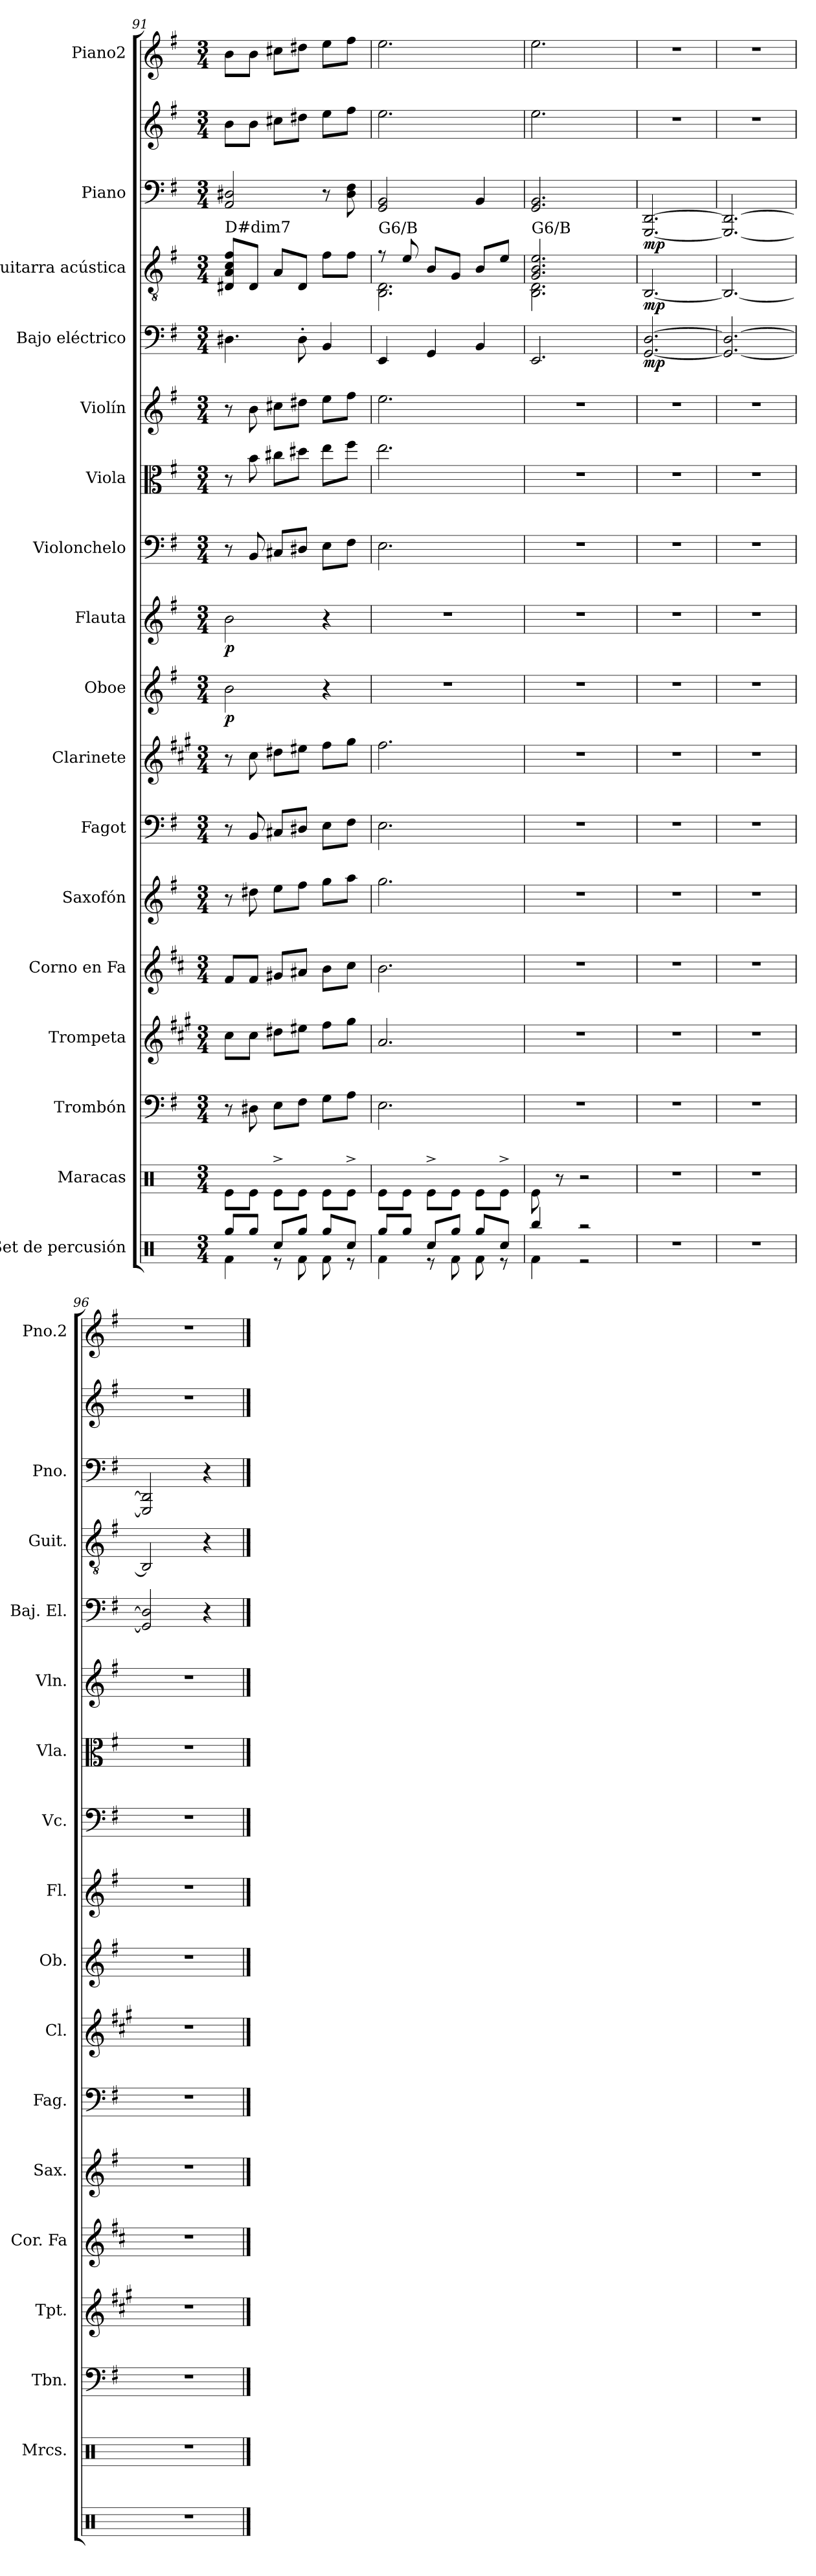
**kern	**kern	**kern	**kern	**kern	**kern	**kern	**kern	**kern	**dynam	**kern	**dynam	**kern	**kern	**kern	**kern	**dynam	**kern	**dynam	**kern	**kern	**dynam	**kern
*part17	*part16	*part15	*part14	*part13	*part12	*part11	*part10	*part9	*part9	*part8	*part8	*part7	*part6	*part5	*part4	*part4	*part3	*part3	*part2	*part2	*part2	*part1
*staff18	*staff17	*staff16	*staff15	*staff14	*staff13	*staff12	*staff11	*staff10	*staff10	*staff9	*staff9	*staff8	*staff7	*staff6	*staff5	*staff5	*staff4	*staff4	*staff3	*staff2	*staff2/3	*staff1
*I"Set de percusión	*I"Maracas	*I"Trombón	*I"Trompeta	*I"Corno en Fa	*I"Saxofón	*I"Fagot	*I"Clarinete	*I"Oboe	*	*I"Flauta	*	*I"Violonchelo	*I"Viola	*I"Violín	*I"Bajo eléctrico	*	*I"Guitarra acústica	*	*I"Piano	*	*	*I"Piano2
*	*I'Mrcs.	*I'Tbn.	*I'Tpt.	*I'Cor. Fa	*I'Sax.	*I'Fag.	*I'Cl.	*I'Ob.	*	*I'Fl.	*	*I'Vc.	*I'Vla.	*I'Vln.	*I'Baj. El.	*	*I'Guit.	*	*I'Pno.	*	*	*I'Pno.2
*clefX	*clefX	*clefF4	*clefG2	*clefG2	*clefG2	*clefF4	*clefG2	*clefG2	*	*clefG2	*	*clefF4	*clefC3	*clefG2	*clefF4	*	*clefGv2	*	*clefF4	*clefG2	*	*clefG2
*	*	*	*ITrd1c2	*ITrd4c7	*ITrd8c14	*	*ITrd1c2	*	*	*	*	*	*	*	*ITrd7c12	*	*	*	*	*	*	*
*k[]	*k[]	*k[f#]	*k[f#]	*k[f#]	*k[f#]	*k[f#]	*k[f#]	*k[f#]	*	*k[f#]	*	*k[f#]	*k[f#]	*k[f#]	*k[f#]	*	*k[f#]	*	*k[f#]	*k[f#]	*	*k[f#]
*M3/4	*M3/4	*M3/4	*M3/4	*M3/4	*M3/4	*M3/4	*M3/4	*M3/4	*	*M3/4	*	*M3/4	*M3/4	*M3/4	*M3/4	*	*M3/4	*	*M3/4	*M3/4	*	*M3/4
=91	=91	=91	=91	=91	=91	=91	=91	=91	=91	=91	=91	=91	=91	=91	=91	=91	=91	=91	=91	=91	=91	=91
*^	*	*	*	*	*	*	*	*	*	*	*	*	*	*	*	*	*	*	*	*	*	*
!	!	!	!	!	!	!	!	!	!	!	!	!	!	!	!	!	!	!LO:TX:a:t=D#dim7	!	!	!	!	!
!	!	!	!	!	!	!	!	!	!	!LO:DY:b	!	!LO:DY:b	!	!	!	!	!	!	!	!	!	!	!
8Rgg/L	4Rf\	8Re\L	8r	8b\L	8B/L	8r	8r	8r	2b\	p	2b\	p	8r	8r	8r	4.DD#X\	.	8D#X/ 8A/ 8c/ 8f#/L	.	2AA/ 2D#X/	8b\L	.	8b\L
8Rgg/J	.	8Re\J	8D#X\	8b\J	8B/J	8d#X\	8BB/	8b\	.	.	.	.	8BB/	8b\	8b\	.	.	8D#/J	.	.	8b\J	.	8b\J
8Rcc/L	8r	8Re^\L	8E\L	8cc#X\L	8c#X/L	8e\L	8C#X/L	8cc#X\L	.	.	.	.	8C#X/L	8cc#X\L	8cc#X\L	.	.	8A/L	.	.	8cc#X\L	.	8cc#X\L
8Rgg/J	8Rf\	8Re\J	8F#\J	8dd#X\J	8d#X/J	8f#\J	8D#X/J	8dd#X\J	.	.	.	.	8D#X/J	8dd#X\J	8dd#X\J	8DD#'\	.	8D#/J	.	.	8dd#X\J	.	8dd#X\J
8Rgg/L	8Rf\	8Re\L	8G\L	8ee\L	8e\L	8g\L	8E\L	8ee\L	4r	.	4r	.	8E\L	8ee\L	8ee\L	4BBB/	.	8f#\L	.	8r	8ee\L	.	8ee\L
8Rcc/J	8r	8Re^\J	8A\J	8ff#\J	8f#\J	8a\J	8F#\J	8ff#\J	.	.	.	.	8F#\J	8ff#\J	8ff#\J	.	.	8f#\J	.	8D#\ 8F#\	8ff#\J	.	8ff#\J
=92	=92	=92	=92	=92	=92	=92	=92	=92	=92	=92	=92	=92	=92	=92	=92	=92	=92	=92	=92	=92	=92	=92	=92
*	*	*	*	*	*	*	*	*	*	*	*	*	*	*	*	*	*	*^	*	*	*	*	*
!	!	!	!	!	!	!	!	!	!	!	!	!	!	!	!	!	!	!LO:TX:a:t=G6/B	!	!	!	!	!	!
8Rgg/L	4Rf\	8Re\L	2.E\	2.g/	2.e\	2.g\	2.E\	2.ee\	2.r	.	2.r	.	2.E\	2.ee\	2.ee\	4EEE/	.	8r	2.BB\ 2.D\	.	2GG/ 2BB/	2.ee\	.	2.ee\
8Rgg/J	.	8Re\J	.	.	.	.	.	.	.	.	.	.	.	.	.	.	.	8e/	.	.	.	.	.	.
8Rcc/L	8r	8Re^\L	.	.	.	.	.	.	.	.	.	.	.	.	.	4GGG/	.	8B/L	.	.	.	.	.	.
8Rgg/J	8Rf\	8Re\J	.	.	.	.	.	.	.	.	.	.	.	.	.	.	.	8G/J	.	.	.	.	.	.
8Rgg/L	8Rf\	8Re\L	.	.	.	.	.	.	.	.	.	.	.	.	.	4BBB/	.	8B/L	.	.	4BB/	.	.	.
8Rcc/J	8r	8Re^\J	.	.	.	.	.	.	.	.	.	.	.	.	.	.	.	8e/J	.	.	.	.	.	.
=93	=93	=93	=93	=93	=93	=93	=93	=93	=93	=93	=93	=93	=93	=93	=93	=93	=93	=93	=93	=93	=93	=93	=93	=93
!	!	!	!	!	!	!	!	!	!	!	!	!	!	!	!	!	!	!LO:TX:a:t=G6/B	!	!	!	!	!	!
4Rbb/	4Rf\	8Re\	2.r	2.r	2.r	2.r	2.r	2.r	2.r	.	2.r	.	2.r	2.r	2.r	2.EEE/	.	2.G/ 2.B/ 2.e/	2.BB\ 2.D\	.	2.GG/ 2.BB/	2.ee\	.	2.ee\
.	.	8r	.	.	.	.	.	.	.	.	.	.	.	.	.	.	.	.	.	.	.	.	.	.
2r	2r	2r	.	.	.	.	.	.	.	.	.	.	.	.	.	.	.	.	.	.	.	.	.	.
*	*	*	*	*	*	*	*	*	*	*	*	*	*	*	*	*	*	*v	*v	*	*	*	*	*
=94	=94	=94	=94	=94	=94	=94	=94	=94	=94	=94	=94	=94	=94	=94	=94	=94	=94	=94	=94	=94	=94	=94	=94
!	!	!	!	!	!	!	!	!	!	!	!	!	!	!	!	!	!LO:DY:b	!	!LO:DY:b	!	!	!LO:DY:b=2	!
*v	*v	*	*	*	*	*	*	*	*	*	*	*	*	*	*	*	*	*	*	*	*	*	*
2.r	2.r	2.r	2.r	2.r	2.r	2.r	2.r	2.r	.	2.r	.	2.r	2.r	2.r	[2.GGG/ [2.DD/	mp	[2.BB/	mp	[2.GGG/ [2.DD/	2.r	mp	2.r
=95	=95	=95	=95	=95	=95	=95	=95	=95	=95	=95	=95	=95	=95	=95	=95	=95	=95	=95	=95	=95	=95	=95
2.r	2.r	2.r	2.r	2.r	2.r	2.r	2.r	2.r	.	2.r	.	2.r	2.r	2.r	2.GGG/_ 2.DD/_	.	2.BB/_	.	2.GGG/_ 2.DD/_	2.r	.	2.r
=96	=96	=96	=96	=96	=96	=96	=96	=96	=96	=96	=96	=96	=96	=96	=96	=96	=96	=96	=96	=96	=96	=96
2.r	2.r	2.r	2.r	2.r	2.r	2.r	2.r	2.r	.	2.r	.	2.r	2.r	2.r	2GGG/] 2DD/]	.	2BB/]	.	2GGG/] 2DD/]	2.r	.	2.r
.	.	.	.	.	.	.	.	.	.	.	.	.	.	.	4r	.	4r	.	4r	.	.	.
==	==	==	==	==	==	==	==	==	==	==	==	==	==	==	==	==	==	==	==	==	==	==
*-	*-	*-	*-	*-	*-	*-	*-	*-	*-	*-	*-	*-	*-	*-	*-	*-	*-	*-	*-	*-	*-	*-
